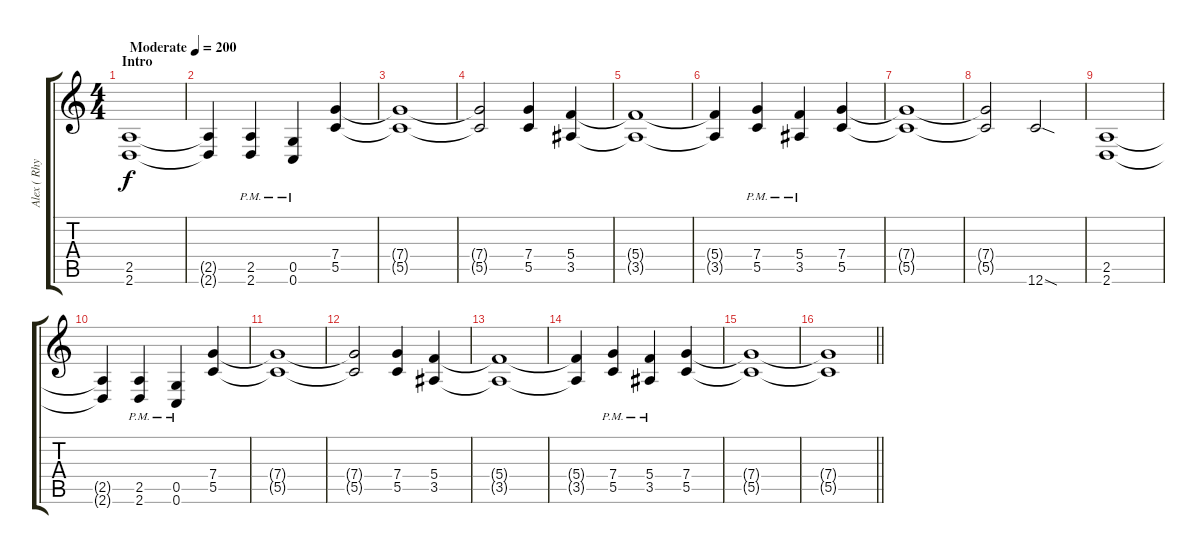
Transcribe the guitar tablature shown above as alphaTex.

\track ("Alex ( Rhytm)" "Alex ( Rhy") {instrument overdrivenguitar}
\staff {score tabs}
\tuning (D4 A3 F3 C3 G2 C2) {hide}
\ts (4 4)
\section ("" "Intro")
\tempo (200 "Moderate")
\clef g2
\ks c
(2.5 2.6).1{dy f instrument overdrivenguitar} |
(2.5{t} 2.6{t}).4 (2.5{pm} 2.6{pm}).4 (0.5{pm} 0.6{pm}).4 (7.4 5.5).4 |
(7.4{t} 5.5{t}).1 |
(7.4{t} 5.5{t}).2 (7.4 5.5).4 (5.4 3.5).4 |
(5.4{t} 3.5{t}).1 |
(5.4{t} 3.5{t}).4 (7.4{pm} 5.5{pm}).4 (5.4{pm} 3.5{pm}).4 (7.4 5.5).4 |
(7.4{t} 5.5{t}).1 |
(7.4{t} 5.5{t}).2 12.6{sod}.2 |
(2.5 2.6).1 |
(2.5{t} 2.6{t}).4 (2.5{pm} 2.6{pm}).4 (0.5{pm} 0.6{pm}).4 (7.4 5.5).4 |
(7.4{t} 5.5{t}).1 |
(7.4{t} 5.5{t}).2 (7.4 5.5).4 (5.4 3.5).4 |
(5.4{t} 3.5{t}).1 |
(5.4{t} 3.5{t}).4 (7.4{pm} 5.5{pm}).4 (5.4{pm} 3.5{pm}).4 (7.4 5.5).4 |
(7.4{t} 5.5{t}).1 |
\barLineRight lightlight
(7.4{t} 5.5{t}).1
